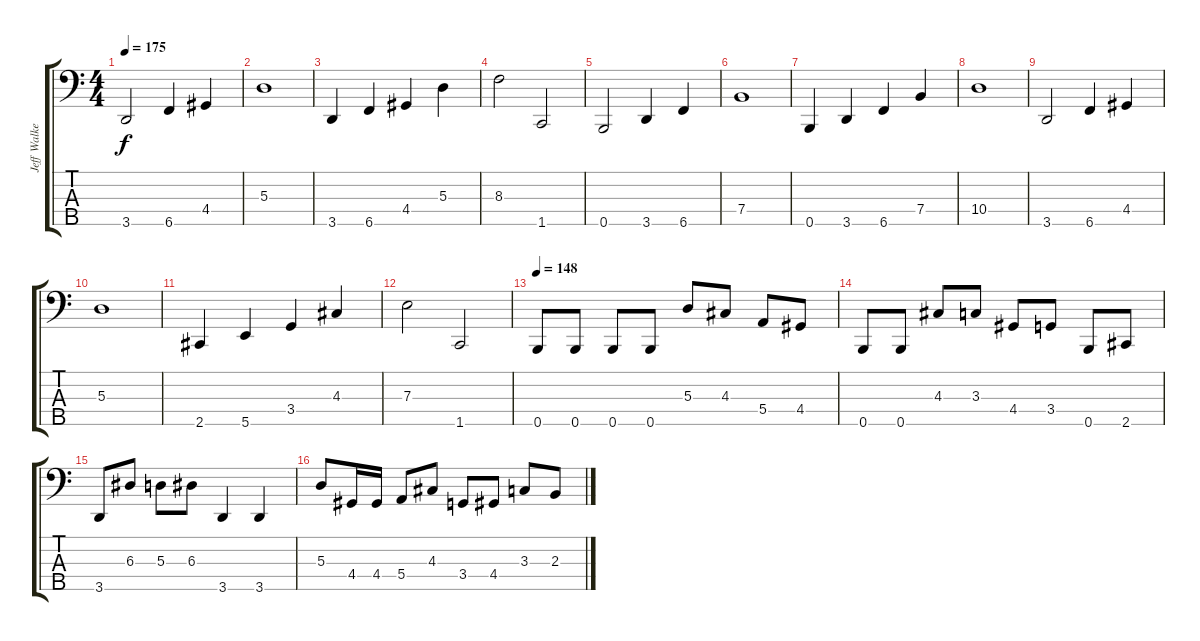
\track ("Jeff Walker" "Jeff Walke") {instrument electricbasspick}
\staff {score tabs}
\tuning (G2 D2 A1 E1 B0) {hide}
\ts (4 4)
\tempo 175
\clef f4
\ks c
3.5.2{dy f} 6.5.4 4.4.4 |
5.3.1 |
3.5.4 6.5.4 4.4.4 5.3.4 |
8.3.2 1.5.2 |
0.5.2 3.5.4 6.5.4 |
7.4.1 |
0.5.4 3.5.4 6.5.4 7.4.4 |
10.4.1 |
3.5.2 6.5.4 4.4.4 |
5.3.1 |
2.5.4 5.5.4 3.4.4 4.3.4 |
7.3.2 1.5.2 |
\tempo 148
0.5.8 0.5.8 0.5.8 0.5.8 5.3.8 4.3.8 5.4.8 4.4.8 |
0.5.8 0.5.8 4.3.8 3.3.8 4.4.8 3.4.8 0.5.8 2.5.8 |
3.5.8 6.3.8 5.3.8 6.3.8 3.5.4 3.5.4 |
5.3.8 4.4.16 4.4.16 5.4.8 4.3.8 3.4.8 4.4.8 3.3.8 2.3.8
